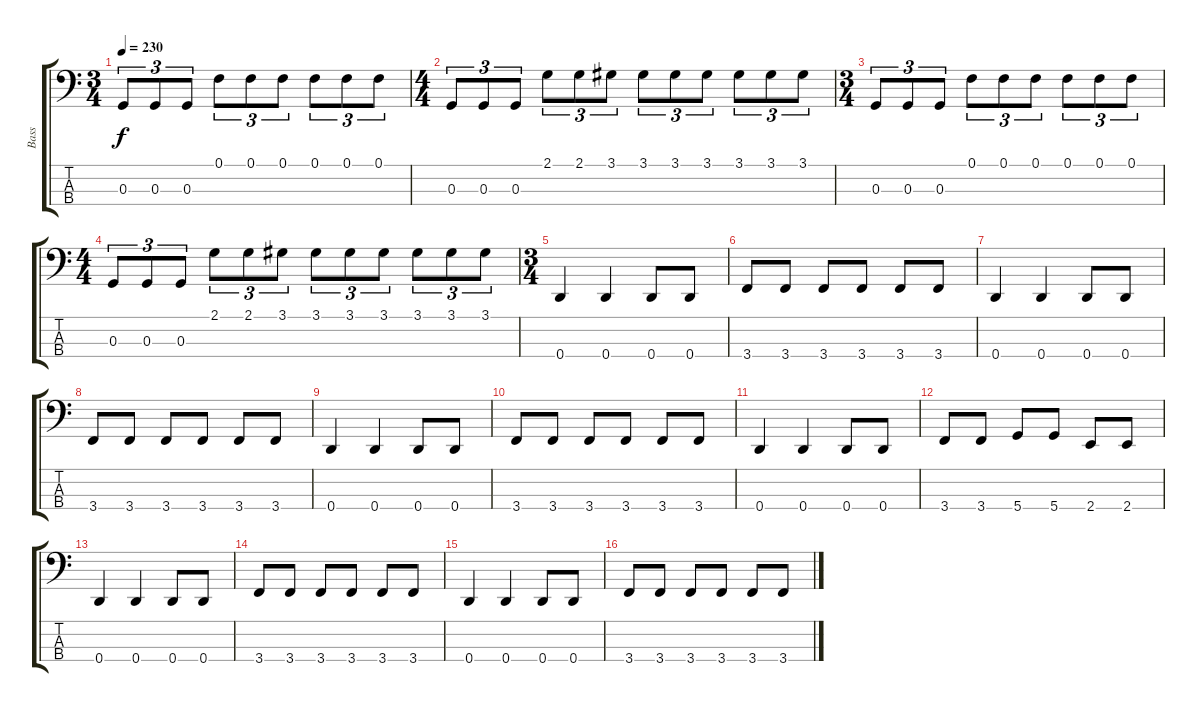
\track ("Bass" "Bass") {instrument electricbasspick}
\staff {score tabs}
\tuning (F2 C2 G1 D1) {hide}
\ts (3 4)
\tempo 230
\clef f4
\ks c
0.3.8{tu (3 2) dy f} 0.3.8{tu (3 2)} 0.3.8{tu (3 2)} 0.1.8{tu (3 2)} 0.1.8{tu (3 2)} 0.1.8{tu (3 2)} 0.1.8{tu (3 2)} 0.1.8{tu (3 2)} 0.1.8{tu (3 2)} |
\ts (4 4)
0.3.8{tu (3 2)} 0.3.8{tu (3 2)} 0.3.8{tu (3 2)} 2.1.8{tu (3 2)} 2.1.8{tu (3 2)} 3.1.8{tu (3 2)} 3.1.8{tu (3 2)} 3.1.8{tu (3 2)} 3.1.8{tu (3 2)} 3.1.8{tu (3 2)} 3.1.8{tu (3 2)} 3.1.8{tu (3 2)} |
\ts (3 4)
0.3.8{tu (3 2)} 0.3.8{tu (3 2)} 0.3.8{tu (3 2)} 0.1.8{tu (3 2)} 0.1.8{tu (3 2)} 0.1.8{tu (3 2)} 0.1.8{tu (3 2)} 0.1.8{tu (3 2)} 0.1.8{tu (3 2)} |
\ts (4 4)
0.3.8{tu (3 2)} 0.3.8{tu (3 2)} 0.3.8{tu (3 2)} 2.1.8{tu (3 2)} 2.1.8{tu (3 2)} 3.1.8{tu (3 2)} 3.1.8{tu (3 2)} 3.1.8{tu (3 2)} 3.1.8{tu (3 2)} 3.1.8{tu (3 2)} 3.1.8{tu (3 2)} 3.1.8{tu (3 2)} |
\ts (3 4)
0.4.4 0.4.4 0.4.8 0.4.8 |
3.4.8 3.4.8 3.4.8 3.4.8 3.4.8 3.4.8 |
0.4.4 0.4.4 0.4.8 0.4.8 |
3.4.8 3.4.8 3.4.8 3.4.8 3.4.8 3.4.8 |
0.4.4 0.4.4 0.4.8 0.4.8 |
3.4.8 3.4.8 3.4.8 3.4.8 3.4.8 3.4.8 |
0.4.4 0.4.4 0.4.8 0.4.8 |
3.4.8 3.4.8 5.4.8 5.4.8 2.4.8 2.4.8 |
0.4.4 0.4.4 0.4.8 0.4.8 |
3.4.8 3.4.8 3.4.8 3.4.8 3.4.8 3.4.8 |
0.4.4 0.4.4 0.4.8 0.4.8 |
3.4.8 3.4.8 3.4.8 3.4.8 3.4.8 3.4.8
